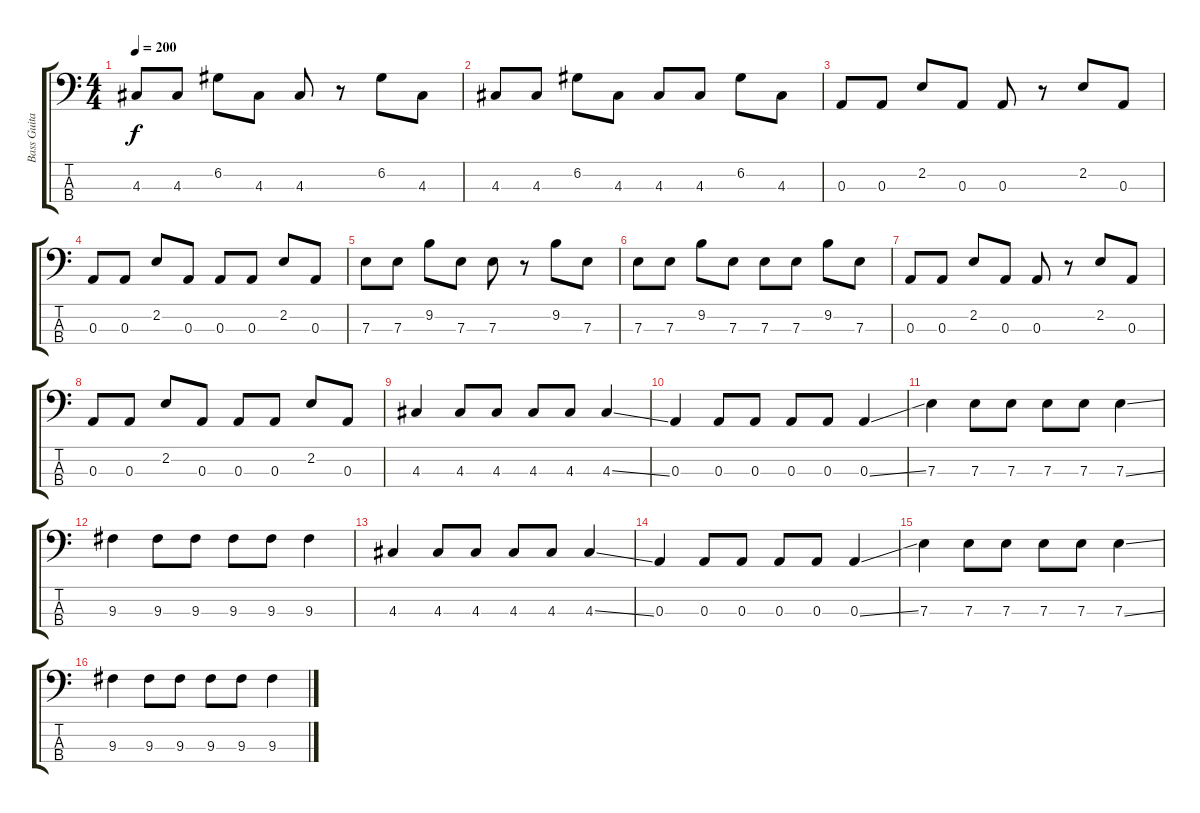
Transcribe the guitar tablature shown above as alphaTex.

\track ("Bass Guitar" "Bass Guita") {instrument electricbassfinger}
\staff {score tabs}
\tuning (G2 D2 A1 E1) {hide}
\ts (4 4)
\tempo 200
\clef f4
\ks c
4.3.8{dy f} 4.3.8 6.2.8 4.3.8 4.3.8 r.8 6.2.8 4.3.8 |
4.3.8 4.3.8 6.2.8 4.3.8 4.3.8 4.3.8 6.2.8 4.3.8 |
0.3.8 0.3.8 2.2.8 0.3.8 0.3.8 r.8 2.2.8 0.3.8 |
0.3.8 0.3.8 2.2.8 0.3.8 0.3.8 0.3.8 2.2.8 0.3.8 |
7.3.8 7.3.8 9.2.8 7.3.8 7.3.8 r.8 9.2.8 7.3.8 |
7.3.8 7.3.8 9.2.8 7.3.8 7.3.8 7.3.8 9.2.8 7.3.8 |
0.3.8 0.3.8 2.2.8 0.3.8 0.3.8 r.8 2.2.8 0.3.8 |
0.3.8 0.3.8 2.2.8 0.3.8 0.3.8 0.3.8 2.2.8 0.3.8 |
4.3.4 4.3.8 4.3.8 4.3.8 4.3.8 4.3{ss}.4 |
0.3.4 0.3.8 0.3.8 0.3.8 0.3.8 0.3{ss}.4 |
7.3.4 7.3.8 7.3.8 7.3.8 7.3.8 7.3{ss}.4 |
9.3.4 9.3.8 9.3.8 9.3.8 9.3.8 9.3.4 |
4.3.4 4.3.8 4.3.8 4.3.8 4.3.8 4.3{ss}.4 |
0.3.4 0.3.8 0.3.8 0.3.8 0.3.8 0.3{ss}.4 |
7.3.4 7.3.8 7.3.8 7.3.8 7.3.8 7.3{ss}.4 |
9.3.4 9.3.8 9.3.8 9.3.8 9.3.8 9.3.4
